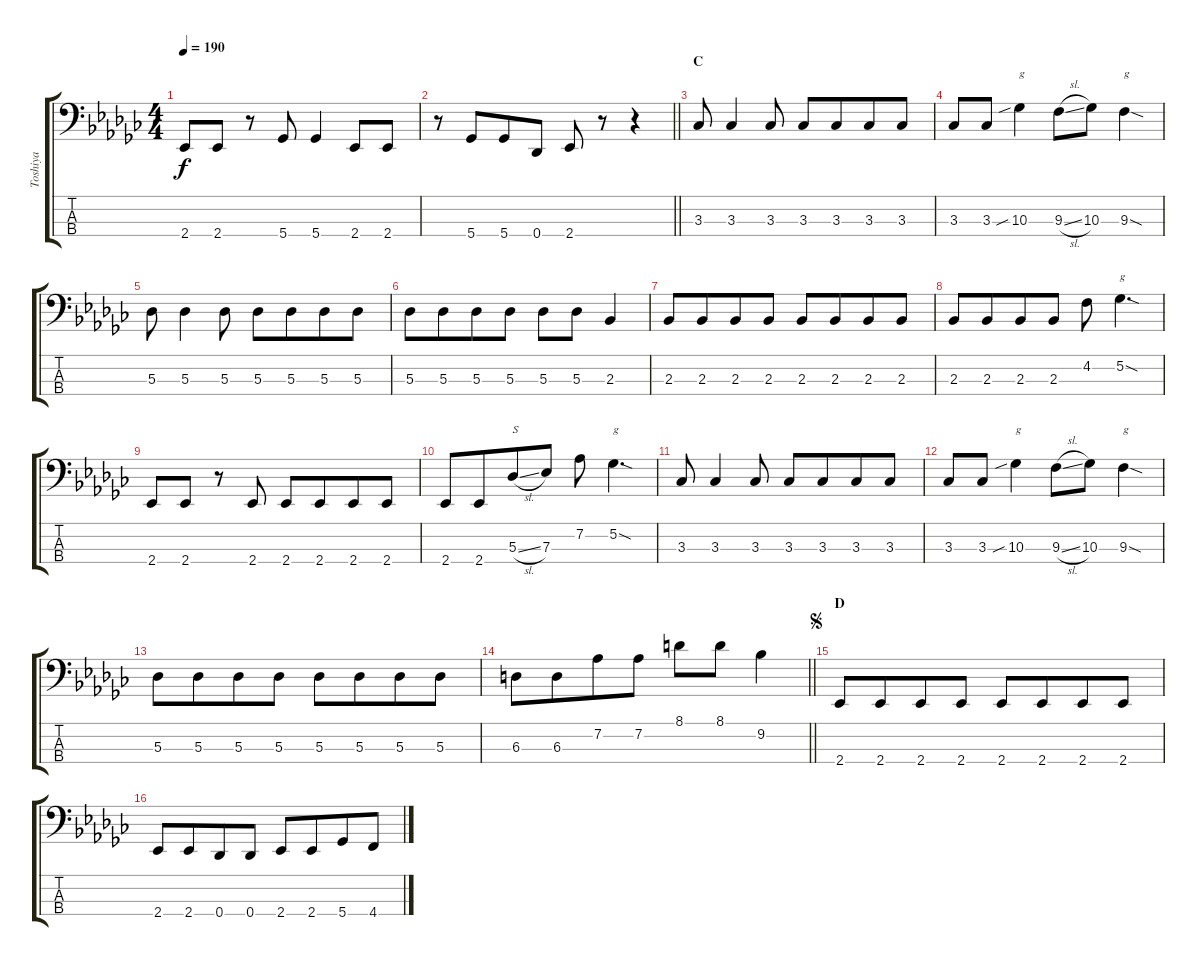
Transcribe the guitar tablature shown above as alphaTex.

\track ("Toshiya" "Toshiya") {instrument electricbasspick}
\staff {score tabs}
\tuning (Gb2 Db2 Ab1 Db1) {hide}
\ts (4 4)
\tempo 190
\clef f4
\ks ebminor
2.4.8{dy f} 2.4.8 r.8 5.4.8 5.4.4 2.4.8 2.4.8 |
\barLineRight lightlight
r.8 5.4.8{beam merge} 5.4.8 0.4.8 2.4.8 r.8 r.4 |
\section ("" "C")
3.3.8 3.3.4 3.3.8 3.3.8 3.3.8{beam merge} 3.3.8 3.3.8 |
3.3.8 3.3.8 10.3{sib}.4{txt "g"} 9.3{sl}.8 10.3.8 9.3{sod}.4{txt "g"} |
5.3.8 5.3.4 5.3.8 5.3.8 5.3.8{beam merge} 5.3.8 5.3.8 |
5.3.8 5.3.8{beam merge} 5.3.8 5.3.8 5.3.8 5.3.8 2.3.4 |
2.3.8 2.3.8{beam merge} 2.3.8 2.3.8 2.3.8 2.3.8{beam merge} 2.3.8 2.3.8 |
2.3.8 2.3.8{beam merge} 2.3.8 2.3.8 4.2.8 5.2{sod}.4{d txt "g"} |
2.4.8 2.4.8 r.8 2.4.8 2.4.8 2.4.8{beam merge} 2.4.8 2.4.8 |
2.4.8 2.4.8{beam merge} 5.3{sl}.8{txt "S"} 7.3.8 7.2.8 5.2{sod}.4{d txt "g"} |
3.3.8 3.3.4 3.3.8 3.3.8 3.3.8{beam merge} 3.3.8 3.3.8 |
3.3.8 3.3.8 10.3{sib}.4{txt "g"} 9.3{sl}.8 10.3.8 9.3{sod}.4{txt "g"} |
5.3.8 5.3.8{beam merge} 5.3.8 5.3.8 5.3.8 5.3.8{beam merge} 5.3.8 5.3.8 |
\barLineRight lightlight
6.3.8 6.3.8{beam merge} 7.2.8 7.2.8 8.1.8 8.1.8 9.2.4 |
\section ("" "D")
\jump segno
2.4.8 2.4.8{beam merge} 2.4.8 2.4.8 2.4.8 2.4.8{beam merge} 2.4.8 2.4.8 |
2.4.8 2.4.8{beam merge} 0.4.8 0.4.8 2.4.8 2.4.8{beam merge} 5.4.8 4.4.8
